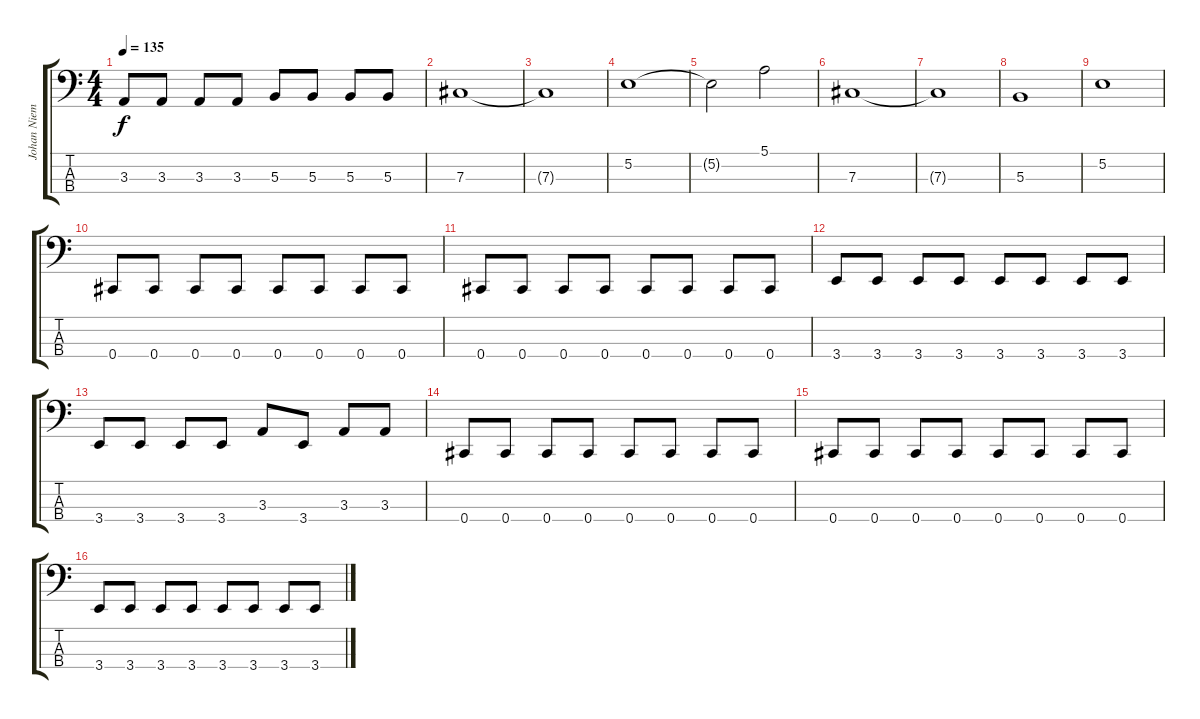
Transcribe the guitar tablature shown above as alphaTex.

\track ("Johan Niemann" "Johan Niem") {instrument electricbassfinger}
\staff {score tabs}
\tuning (E2 B1 Gb1 Db1) {hide}
\ts (4 4)
\tempo 135
\clef f4
\ks c
3.3.8{dy f} 3.3.8 3.3.8 3.3.8 5.3.8 5.3.8 5.3.8 5.3.8 |
7.3.1 |
7.3{t}.1 |
5.2.1 |
5.2{t}.2 5.1.2 |
7.3.1 |
7.3{t}.1 |
5.3.1 |
5.2.1 |
0.4.8 0.4.8 0.4.8 0.4.8 0.4.8 0.4.8 0.4.8 0.4.8 |
0.4.8 0.4.8 0.4.8 0.4.8 0.4.8 0.4.8 0.4.8 0.4.8 |
3.4.8 3.4.8 3.4.8 3.4.8 3.4.8 3.4.8 3.4.8 3.4.8 |
3.4.8 3.4.8 3.4.8 3.4.8 3.3.8 3.4.8 3.3.8 3.3.8 |
0.4.8 0.4.8 0.4.8 0.4.8 0.4.8 0.4.8 0.4.8 0.4.8 |
0.4.8 0.4.8 0.4.8 0.4.8 0.4.8 0.4.8 0.4.8 0.4.8 |
3.4.8 3.4.8 3.4.8 3.4.8 3.4.8 3.4.8 3.4.8 3.4.8
